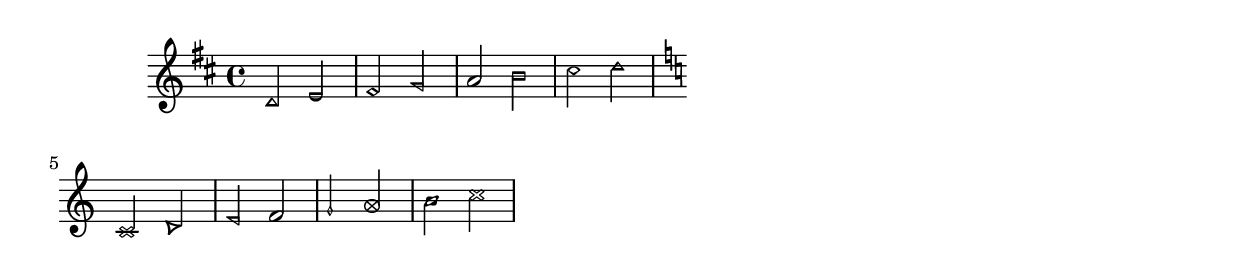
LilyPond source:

%% Do not edit this file; it is auto-generated from LSR http://lsr.dsi.unimi.it
%% This file is in the public domain.
\version "2.11.64"

\header {
  lsrtags = "pitches, editorial-annotations"

  doctitlees = "Aplicar estilos de cabeza según la nota de la escala"
  texidoces = "
La propiedad @code{shapeNoteStyles} se puede usar para definir varios
estilos de cabezas de nota para cada grado de la escala (según esté
establecido por la armadura o por la propiedad \"tonic\").  Esta
propiedad requiere un conjunto de símbolos, que pueden ser puramente
arbitrarios (se permiten expresiones geométricas como @code{triangle},
triángulo, @code{cross}, aspas, y @code{xcircle}, círculo con aspas) o
basados en una antigua tradición americana de grabado (ciertos nombres
de nota latinos trambién se permiten).

Dicho esto, para imitar antiguos cancioneros americanos, existen varios
estilos predefinidos de cabezas de nota disponibles a través de
instrucciones de abreviatura como @code{\\aikenHeads} o
@code{\\sacredHarpHeads}.

Este ejemplo muestra distintas formas de obtener cabezas de notas con forma,
y muestra la capacidad de transportar una melodía sin perder la
correspondencia entre las funciones armónicas y los estilos de cabezas de
nota.

"

  doctitlede = "Notenkopfstile besierend auf der Tonleiterstufe erstellen"
  texidocde = "
Die @code{shapeNoteStyles}-(NotenFormenStile)-Eigenschaft kann benutzt
werden, um verschiedene Notenstile für jeden Schritt der Tonleiter
zudefinieren (vorgegeben von der Tonart oder der @q{tonic}
(Tonika)-Eigneschaft.  Diese Eigenschaft braucht eine Anzahl von Symbolen,
welche beliebig sein können (geometrische Ausdrücke wie @code{triangle}
(Dreieck), @code{cross} (Kreuz) und @code{xcircle} (X-Kreis) sind erlaubt)
oder basierend auf einer alten amerikanischen Notensatztradition (einige
lateinische Notenbezeichnungen sind auch erlaubt).

Um alte amerikanische Liederbücher zu imitieren, gibt es einige
vordefinierte Notenstile wie etwa @code{\\aikenHeads} (im Stil von Aiken)
oder @code{\\sacredHarpHeads} (im Stil der Sacred Harp-Tradition).

Dieses Beispiel zeigt, wie man unterschiedlich geformte Noten erhält und
eine Melodie transponieren kann, ohne dass das Verhältnis zwischen den
harmonischen Funktionen und dem Notenstil verloren geht.

"

  texidoc = "
The @code{shapeNoteStyles} property can be used to define various note
head styles for each step of the scale (as set by the key signature or
the \"tonic\" property). This property requires a set of symbols, which
can be purely arbitrary (geometrical expressions such as
@code{triangle}, @code{cross}, and @code{xcircle} are allowed) or based
on old American engraving tradition (some latin note names are also
allowed).

That said, to imitate old American song books, there are several
predefined note head styles available through shortcut commands such as
@code{\\aikenHeads} or @code{\\sacredHarpHeads}.

This example shows different ways to obtain shape note heads, and
demonstrates the ability to transpose a melody without losing the
correspondence between harmonic functions and note head styles. 

"
  doctitle = "Applying note head styles depending on the step of the scale"
} % begin verbatim

\layout { ragged-right = ##t }

fragment = {
  \key c \major
  c2 d
  e2 f
  g2 a
  b2 c
}

\score {
  \new Staff {
    \transpose c d 
    \relative c' {
      \set shapeNoteStyles = #'#(do re mi fa
                                 #f la ti)
      \fragment
    }

    \break

    \relative c' {
      \set shapeNoteStyles  = #'#(cross triangle fa #f
                                  mensural xcircle diamond)
      \fragment
    }
  }
}
